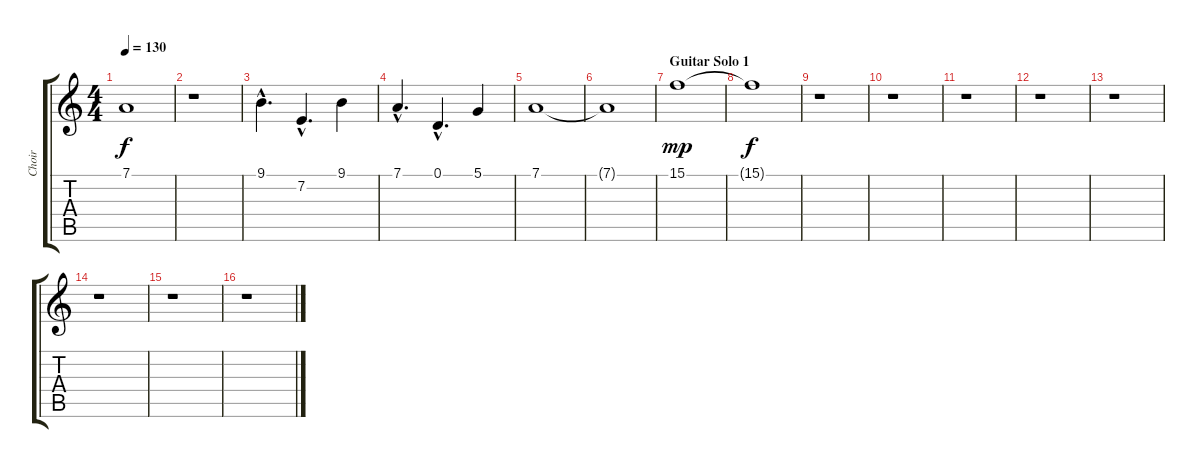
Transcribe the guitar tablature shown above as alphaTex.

\track ("Choir" "Choir") {instrument choiraahs}
\staff {score tabs}
\tuning (D4 A3 F3 C3 G2 D2) {hide}
\ts (4 4)
\tempo 130
\clef g2
\ks c
7.1.1{dy f} |
r.1 |
9.1{hac}.4{d} 7.2{hac}.4{d} 9.1.4 |
7.1{hac}.4{d} 0.1{hac}.4{d} 5.1.4 |
7.1.1 |
7.1{t}.1 |
\section ("" "Guitar Solo 1")
15.1.1{dy mp} |
15.1{t}.1{dy f} |
r.1 |
r.1 |
r.1 |
r.1 |
r.1 |
r.1 |
r.1 |
r.1
